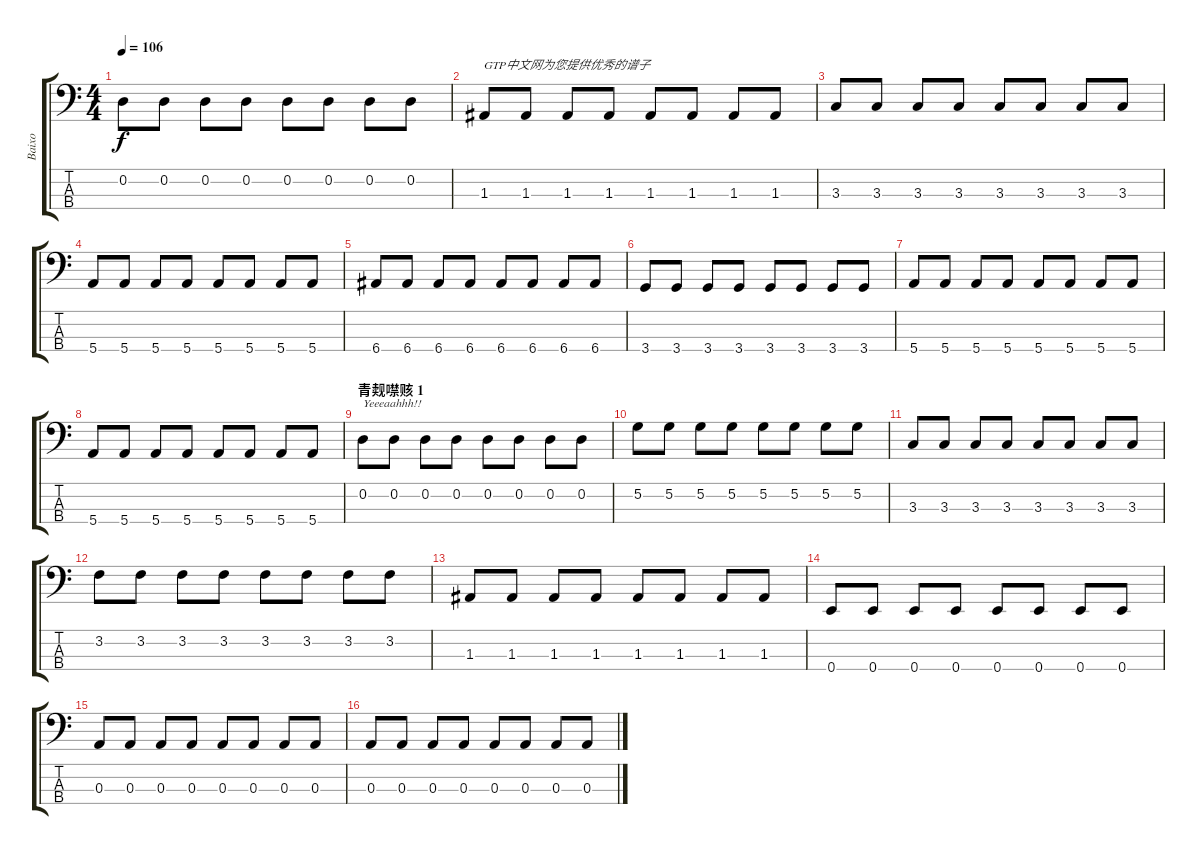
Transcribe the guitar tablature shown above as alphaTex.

\track ("Baixo" "Baixo") {instrument electricbassfinger}
\staff {score tabs}
\tuning (G2 D2 A1 E1) {hide}
\ts (4 4)
\tempo 106
\clef f4
\ks c
0.2.8{dy f instrument electricbassfinger} 0.2.8 0.2.8 0.2.8 0.2.8 0.2.8 0.2.8 0.2.8 |
1.3.8{txt "GTP中文网为您提供优秀的谱子"} 1.3.8 1.3.8 1.3.8 1.3.8 1.3.8 1.3.8 1.3.8 |
3.3.8 3.3.8 3.3.8 3.3.8 3.3.8 3.3.8 3.3.8 3.3.8 |
5.4.8 5.4.8 5.4.8 5.4.8 5.4.8 5.4.8 5.4.8 5.4.8 |
6.4.8 6.4.8 6.4.8 6.4.8 6.4.8 6.4.8 6.4.8 6.4.8 |
3.4.8 3.4.8 3.4.8 3.4.8 3.4.8 3.4.8 3.4.8 3.4.8 |
5.4.8 5.4.8 5.4.8 5.4.8 5.4.8 5.4.8 5.4.8 5.4.8 |
5.4.8 5.4.8 5.4.8 5.4.8 5.4.8 5.4.8 5.4.8 5.4.8 |
\section ("" "青觌噤赅 1")
0.2.8{txt "Yeeeaahhh!!"} 0.2.8 0.2.8 0.2.8 0.2.8 0.2.8 0.2.8 0.2.8 |
5.2.8 5.2.8 5.2.8 5.2.8 5.2.8 5.2.8 5.2.8 5.2.8 |
3.3.8 3.3.8 3.3.8 3.3.8 3.3.8 3.3.8 3.3.8 3.3.8 |
3.2.8 3.2.8 3.2.8 3.2.8 3.2.8 3.2.8 3.2.8 3.2.8 |
1.3.8 1.3.8 1.3.8 1.3.8 1.3.8 1.3.8 1.3.8 1.3.8 |
0.4.8 0.4.8 0.4.8 0.4.8 0.4.8 0.4.8 0.4.8 0.4.8 |
0.3.8 0.3.8 0.3.8 0.3.8 0.3.8 0.3.8 0.3.8 0.3.8 |
0.3.8 0.3.8 0.3.8 0.3.8 0.3.8 0.3.8 0.3.8 0.3.8
